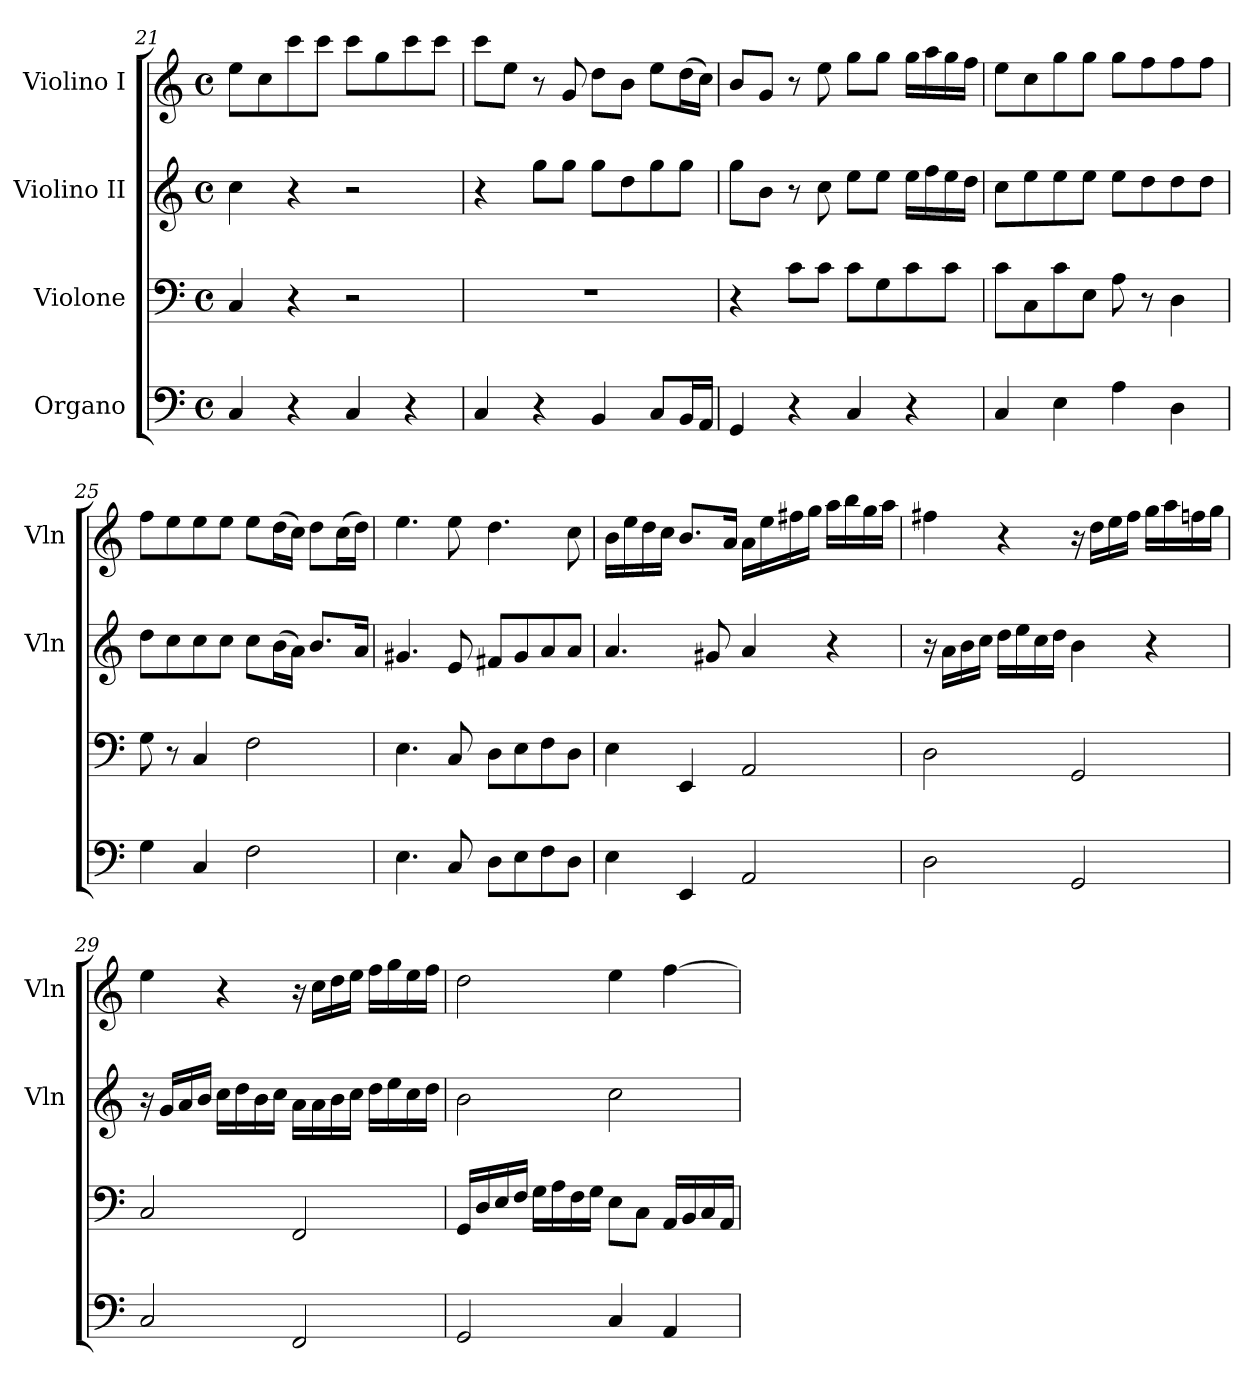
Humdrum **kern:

**kern	**kern	**kern	**kern
*part4	*part3	*part2	*part1
*staff4	*staff3	*staff2	*staff1
*I"Organo	*I"Violone	*I"Violino II	*I"Violino I
*	*	*I'Vln	*I'Vln
*clefF4	*clefF4	*clefG2	*clefG2
*k[]	*k[]	*k[]	*k[]
*M4/4	*M4/4	*M4/4	*M4/4
*met(c)	*met(c)	*met(c)	*met(c)
=21	=21	=21	=21
4C	4C	4cc	8eeL
.	.	.	8cc
4r	4r	4r	8ccc
.	.	.	8cccJ
4C	2r	2r	8cccL
.	.	.	8gg
4r	.	.	8ccc
.	.	.	8cccJ
=22	=22	=22	=22
4C	1r	4r	8cccL
.	.	.	8eeJ
4r	.	8ggL	8r
.	.	8ggJ	8g
4BB	.	8ggL	8ddL
.	.	8dd	8bJ
8CL	.	8gg	8eeL
16BBL	.	8ggJ	(16ddL
16AAJJ	.	.	16ccJJ)
=23	=23	=23	=23
4GG	4r	8ggL	8bL
.	.	8bJ	8gJ
4r	8cL	8r	8r
.	8cJ	8cc	8ee
4C	8cL	8eeL	8ggL
.	8G	8eeJ	8ggJ
4r	8c	16eeLL	16ggLL
.	.	16ff	16aa
.	8cJ	16ee	16gg
.	.	16ddJJ	16ffJJ
=24	=24	=24	=24
4C	8cL	8ccL	8eeL
.	8C	8ee	8cc
4E	8c	8ee	8gg
.	8EJ	8eeJ	8ggJ
4A	8A	8eeL	8ggL
.	8r	8dd	8ff
4D	4D	8dd	8ff
.	.	8ddJ	8ffJ
=25	=25	=25	=25
4G	8G	8ddL	8ffL
.	8r	8cc	8ee
4C	4C	8cc	8ee
.	.	8ccJ	8eeJ
2F	2F	8ccL	8eeL
.	.	(16bL	(16ddL
.	.	16aJJ)	16ccJJ)
.	.	8.bL	8ddL
.	.	.	(16ccL
.	.	16aJk	16ddJJ)
=26	=26	=26	=26
4.E	4.E	4.g#X	4.ee
8C	8C	8e	8ee
8DL	8DL	8f#XL	4.dd
8E	8E	8g#	.
8F	8F	8a	.
8DJ	8DJ	8aJ	8cc
=27	=27	=27	=27
4E	4E	4.a	16bLL
.	.	.	16ee
.	.	.	16dd
.	.	.	16ccJJ
4EE	4EE	.	8.bL
.	.	8g#X	.
.	.	.	16aJk
2AA	2AA	4a	16aLL
.	.	.	16ee
.	.	.	16ff#X
.	.	.	16ggJJ
.	.	4r	16aaLL
.	.	.	16bb
.	.	.	16gg
.	.	.	16aaJJ
=28	=28	=28	=28
2D	2D	16r	4ff#X
.	.	16aLL	.
.	.	16b	.
.	.	16ccJJ	.
.	.	16ddLL	4r
.	.	16ee	.
.	.	16cc	.
.	.	16ddJJ	.
2GG	2GG	4b	16r
.	.	.	16ddLL
.	.	.	16ee
.	.	.	16ff#JJ
.	.	4r	16ggLL
.	.	.	16aa
.	.	.	16ffn
.	.	.	16ggJJ
=29	=29	=29	=29
2C	2C	16r	4ee
.	.	16gLL	.
.	.	16a	.
.	.	16bJJ	.
.	.	16ccLL	4r
.	.	16dd	.
.	.	16b	.
.	.	16ccJJ	.
2FF	2FF	16aLL	16r
.	.	16a	16ccLL
.	.	16b	16dd
.	.	16ccJJ	16eeJJ
.	.	16ddLL	16ffLL
.	.	16ee	16gg
.	.	16cc	16ee
.	.	16ddJJ	16ffJJ
=30	=30	=30	=30
2GG	16GGLL	2b	2dd
.	16D	.	.
.	16E	.	.
.	16FJJ	.	.
.	16GLL	.	.
.	16A	.	.
.	16F	.	.
.	16GJJ	.	.
4C	8EL	2cc	4ee
.	8CJ	.	.
4AA	16AALL	.	[4ff
.	16BB	.	.
.	16C	.	.
.	16AAJJ	.	.
=	=	=	=
*-	*-	*-	*-
